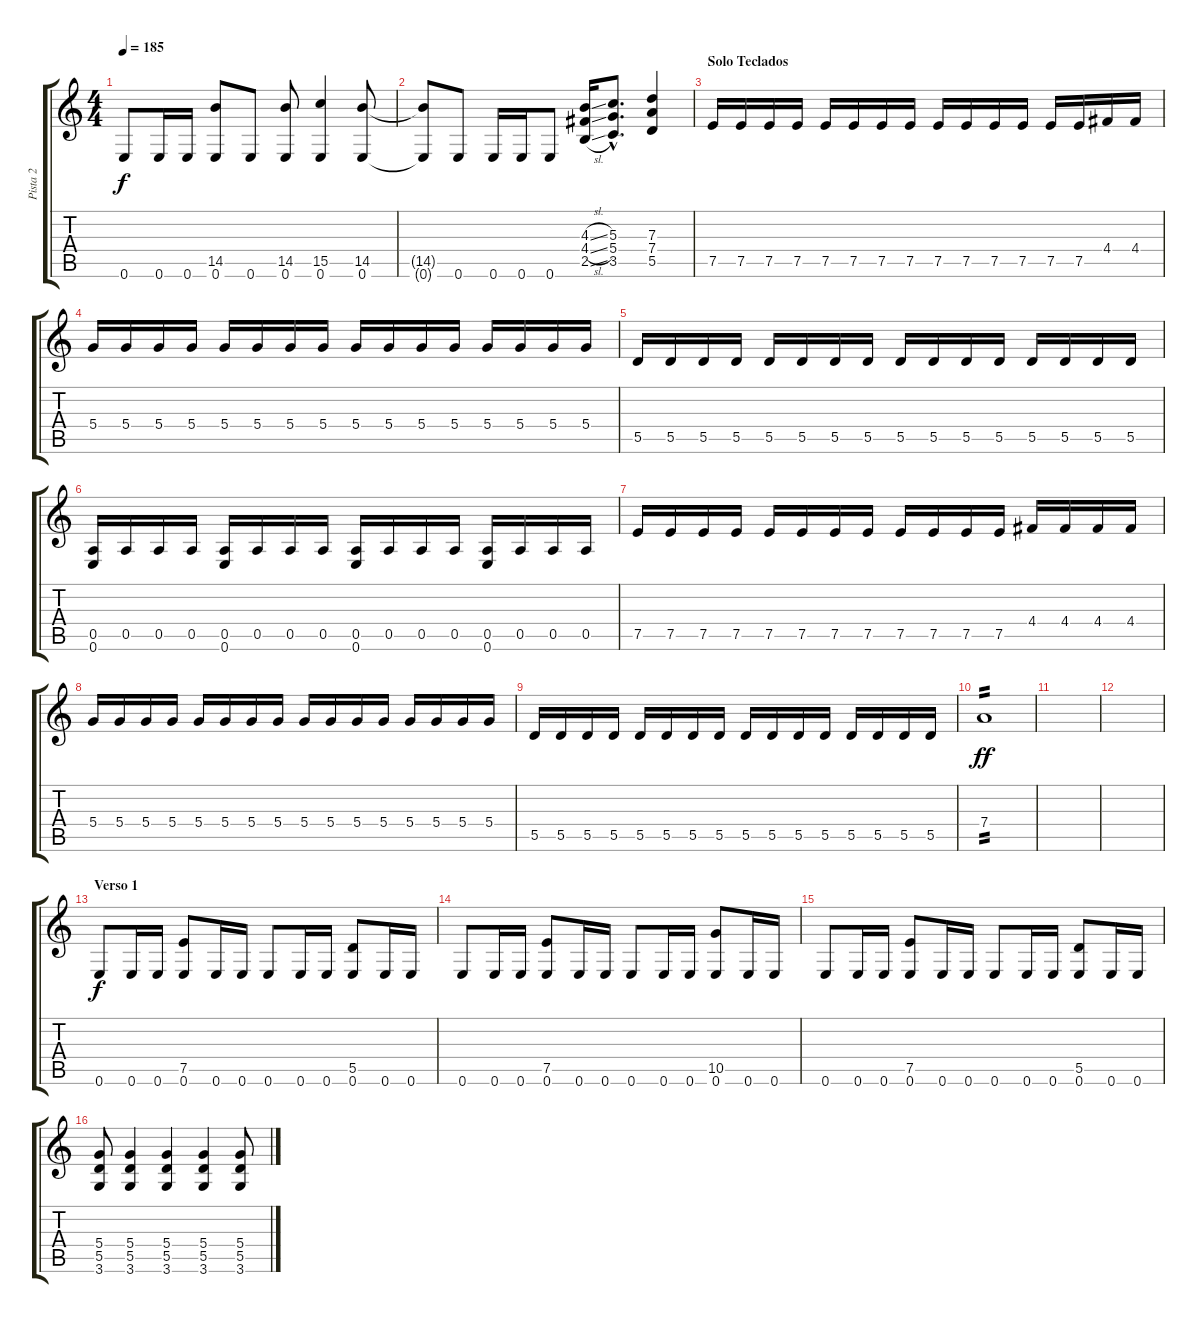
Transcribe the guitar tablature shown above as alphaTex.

\track ("Pista 2" "Pista 2") {instrument overdrivenguitar}
\staff {score tabs}
\tuning (E4 B3 G3 D3 A2 E2) {hide}
\ts (4 4)
\tempo 185
\clef g2
\ks c
0.6.8{dy f} 0.6.16 0.6.16 (14.5 0.6).8 0.6.8 (14.5 0.6).8 (15.5 0.6).4 (14.5 0.6).8 |
(14.5{t} 0.6{t}).8 0.6.8 0.6.16 0.6.16 0.6.8 (4.3{sl} 4.4{sl} 2.5{sl}).16 (5.3{hac} 5.4{hac} 3.5{hac}).8{d} (7.3 7.4 5.5).4 |
\section ("" "Solo Teclados")
7.5.16 7.5.16 7.5.16 7.5.16 7.5.16 7.5.16 7.5.16 7.5.16 7.5.16 7.5.16 7.5.16 7.5.16 7.5.16 7.5.16 4.4.16 4.4.16 |
5.4.16 5.4.16 5.4.16 5.4.16 5.4.16 5.4.16 5.4.16 5.4.16 5.4.16 5.4.16 5.4.16 5.4.16 5.4.16 5.4.16 5.4.16 5.4.16 |
5.5.16 5.5.16 5.5.16 5.5.16 5.5.16 5.5.16 5.5.16 5.5.16 5.5.16 5.5.16 5.5.16 5.5.16 5.5.16 5.5.16 5.5.16 5.5.16 |
(0.5 0.6).16 0.5.16 0.5.16 0.5.16 (0.5 0.6).16 0.5.16 0.5.16 0.5.16 (0.5 0.6).16 0.5.16 0.5.16 0.5.16 (0.5 0.6).16 0.5.16 0.5.16 0.5.16 |
7.5.16 7.5.16 7.5.16 7.5.16 7.5.16 7.5.16 7.5.16 7.5.16 7.5.16 7.5.16 7.5.16 7.5.16 4.4.16 4.4.16 4.4.16 4.4.16 |
5.4.16 5.4.16 5.4.16 5.4.16 5.4.16 5.4.16 5.4.16 5.4.16 5.4.16 5.4.16 5.4.16 5.4.16 5.4.16 5.4.16 5.4.16 5.4.16 |
5.5.16 5.5.16 5.5.16 5.5.16 5.5.16 5.5.16 5.5.16 5.5.16 5.5.16 5.5.16 5.5.16 5.5.16 5.5.16 5.5.16 5.5.16 5.5.16 |
7.4.1{tp 2 dy ff} |
|
|
\section ("" "Verso 1")
0.6.8{dy f} 0.6.16 0.6.16 (7.5 0.6).8 0.6.16 0.6.16 0.6.8 0.6.16 0.6.16 (5.5 0.6).8 0.6.16 0.6.16 |
0.6.8 0.6.16 0.6.16 (7.5 0.6).8 0.6.16 0.6.16 0.6.8 0.6.16 0.6.16 (10.5 0.6).8 0.6.16 0.6.16 |
0.6.8 0.6.16 0.6.16 (7.5 0.6).8 0.6.16 0.6.16 0.6.8 0.6.16 0.6.16 (5.5 0.6).8 0.6.16 0.6.16 |
(5.4 5.5 3.6).8 (5.4 5.5 3.6).4 (5.4 5.5 3.6).4 (5.4 5.5 3.6).4 (5.4 5.5 3.6).8
